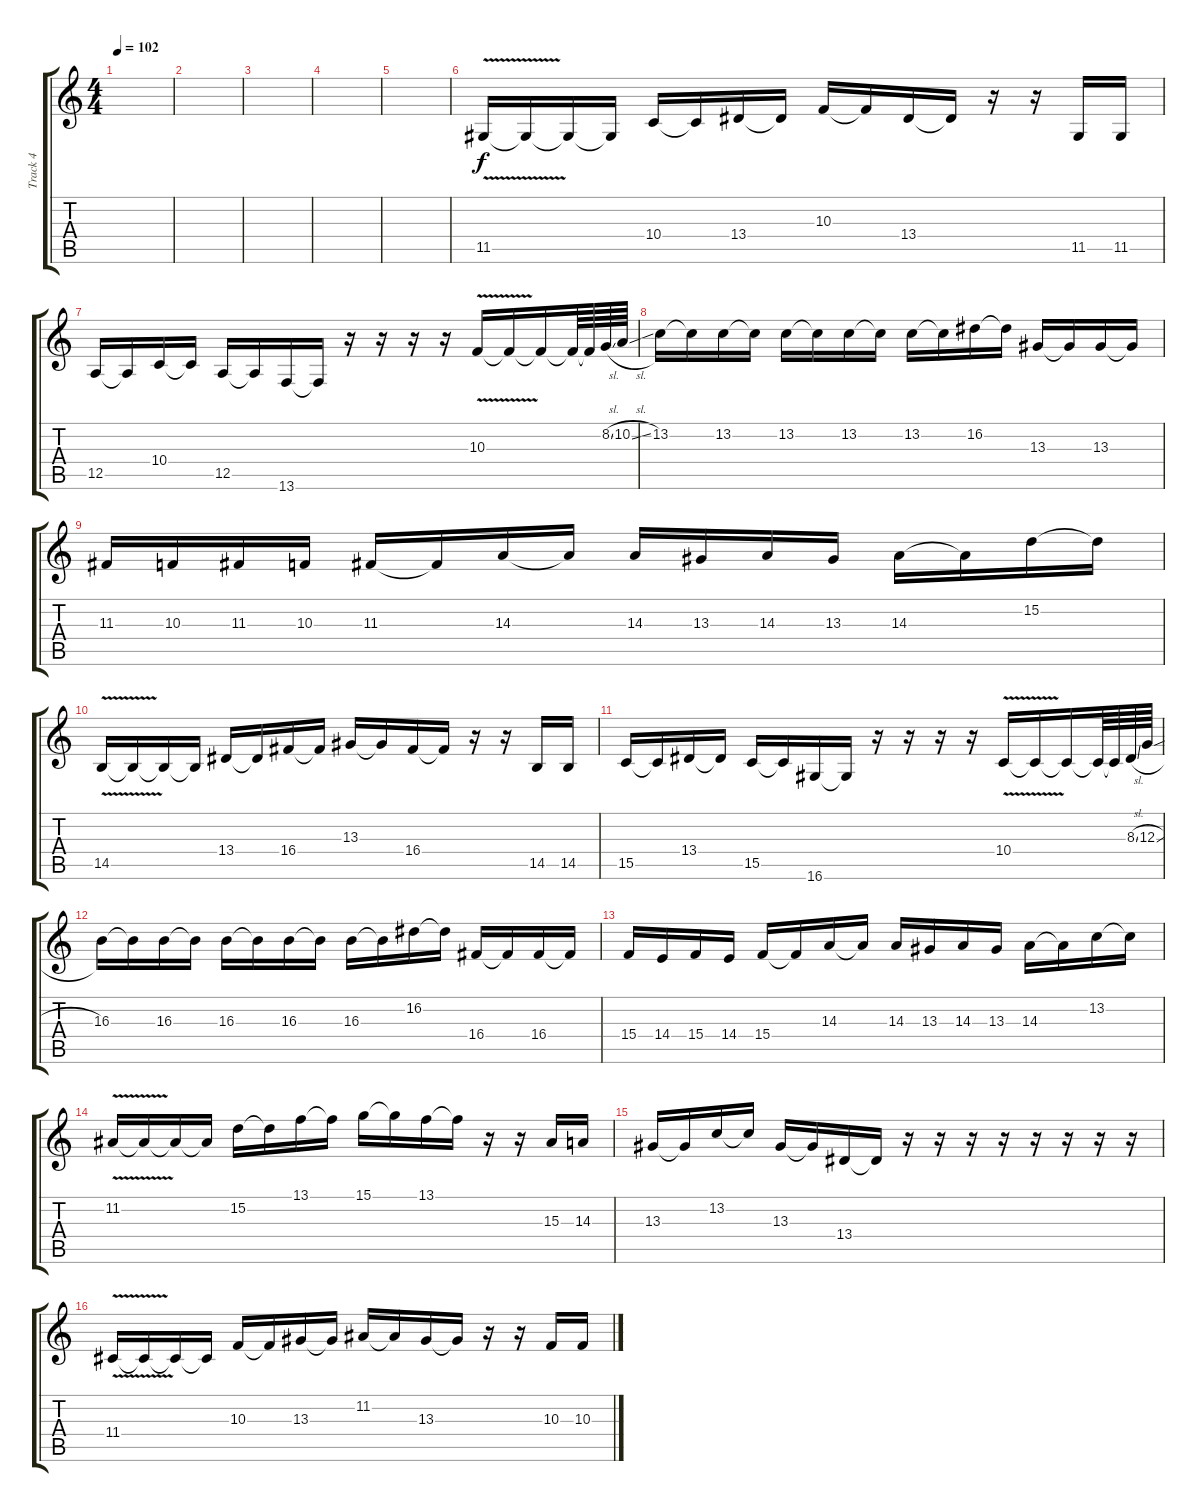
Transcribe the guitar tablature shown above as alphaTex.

\track ("Track 4" "Track 4") {instrument flute}
\staff {score tabs}
\tuning (E4 B3 G3 D3 A2 E2) {hide}
\ts (4 4)
\tempo 102
\clef g2
\ks c
|
|
|
|
|
11.5{v}.16{volume 16} 11.5{t}.16 11.5{t}.16 11.5{t}.16 10.4.16 10.4{t}.16 13.4.16 13.4{t}.16 10.3.16 10.3{t}.16 13.4.16 13.4{t}.16 r.16 r.16 11.5.16 11.5.16 |
12.5.16 12.5{t}.16 10.4.16 10.4{t}.16 12.5.16 12.5{t}.16 13.6.16 13.6{t}.16 r.16 r.16 r.16 r.16 10.3{v}.16 10.3{t}.16 10.3{t}.16 10.3{t}.64 10.3{t}.64 8.2{sl}.64 10.2{sl}.64 |
13.2.16 13.2{t}.16 13.2.16 13.2{t}.16 13.2.16 13.2{t}.16 13.2.16 13.2{t}.16 13.2.16 13.2{t}.16 16.2.16 16.2{t}.16 13.3.16 13.3{t}.16 13.3.16 13.3{t}.16 |
11.3.16 10.3.16 11.3.16 10.3.16 11.3.16 11.3{t}.16 14.3.16 14.3{t}.16 14.3.16 13.3.16 14.3.16 13.3.16 14.3.16 14.3{t}.16 15.2.16 15.2{t}.16 |
14.5{v}.16 14.5{t}.16 14.5{t}.16 14.5{t}.16 13.4.16 13.4{t}.16 16.4.16 16.4{t}.16 13.3.16 13.3{t}.16 16.4.16 16.4{t}.16 r.16 r.16 14.5.16 14.5.16 |
15.5.16 15.5{t}.16 13.4.16 13.4{t}.16 15.5.16 15.5{t}.16 16.6.16 16.6{t}.16 r.16 r.16 r.16 r.16 10.4{v}.16 10.4{t}.16 10.4{t}.16 10.4{t}.64 10.4{t}.64 8.3{sl}.64 12.3{sl}.64 |
16.3.16 16.3{t}.16 16.3.16 16.3{t}.16 16.3.16 16.3{t}.16 16.3.16 16.3{t}.16 16.3.16 16.3{t}.16 16.2.16 16.2{t}.16 16.4.16 16.4{t}.16 16.4.16 16.4{t}.16 |
15.4.16 14.4.16 15.4.16 14.4.16 15.4.16 15.4{t}.16 14.3.16 14.3{t}.16 14.3.16 13.3.16 14.3.16 13.3.16 14.3.16 14.3{t}.16 13.2.16 13.2{t}.16 |
11.2{v}.16 11.2{t}.16 11.2{t}.16 11.2{t}.16 15.2.16 15.2{t}.16 13.1.16 13.1{t}.16 15.1.16 15.1{t}.16 13.1.16 13.1{t}.16 r.16 r.16 15.3.16 14.3.16 |
13.3.16 13.3{t}.16 13.2.16 13.2{t}.16 13.3.16 13.3{t}.16 13.4.16 13.4{t}.16 r.16 r.16 r.16 r.16 r.16 r.16 r.16 r.16 |
11.4{v}.16 11.4{t}.16 11.4{t}.16 11.4{t}.16 10.3.16 10.3{t}.16 13.3.16 13.3{t}.16 11.2.16 11.2{t}.16 13.3.16 13.3{t}.16 r.16 r.16 10.3.16 10.3.16
